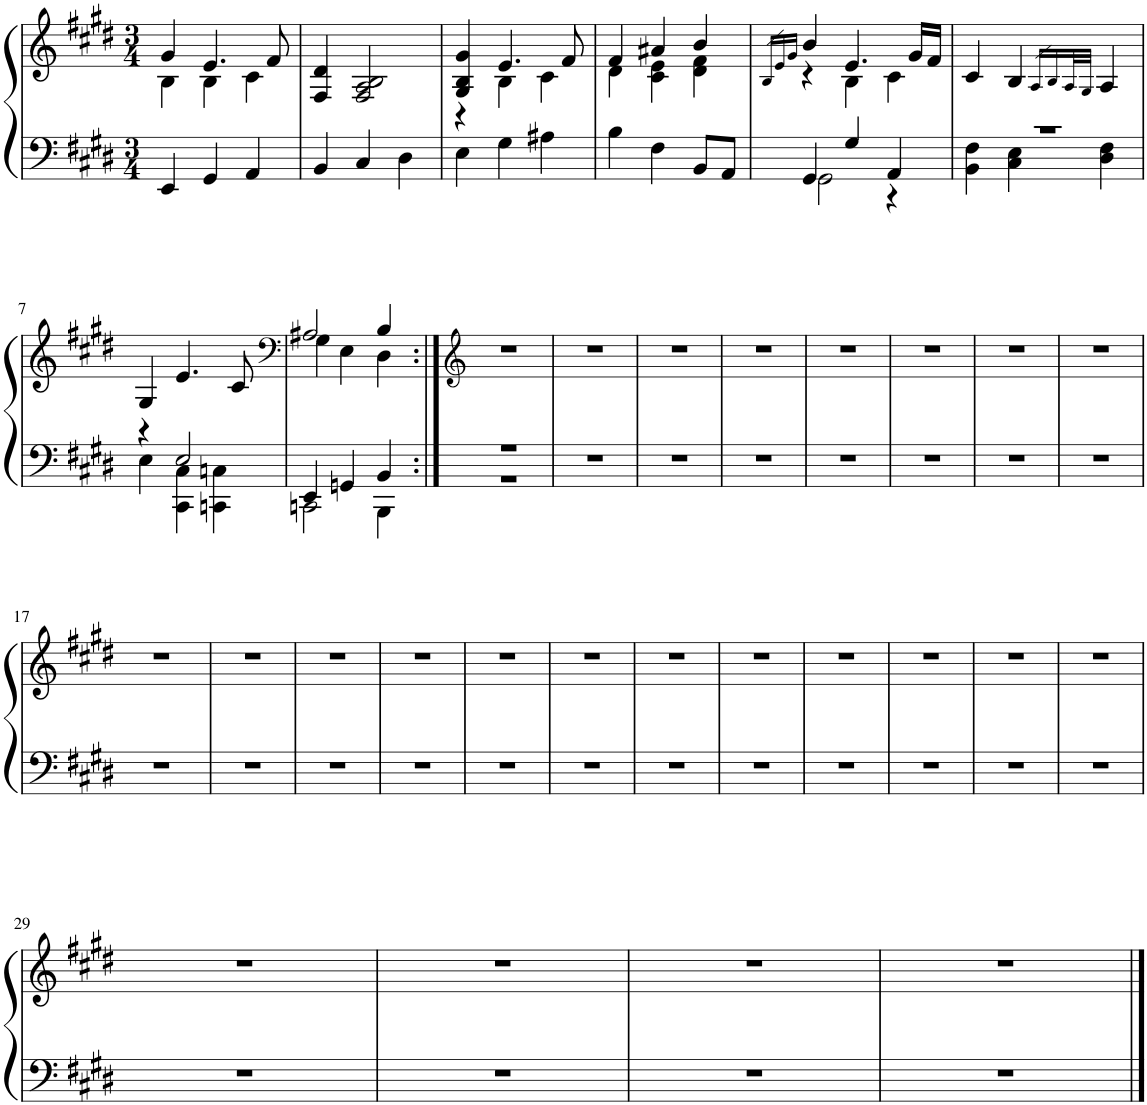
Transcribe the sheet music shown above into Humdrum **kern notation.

**kern	**kern
*part1	*part1
*staff2	*staff1
*I"Piano	*
*I'Pno.	*
*clefF4	*clefG2
*k[f#c#g#d#]	*k[f#c#g#d#]
*M3/4	*M3/4
=1	=1
*	*^
4EE/	4g#/	4B\
4GG#/	4.e/	4B\
4AA/	.	4c#\
.	8f#/	.
*	*v	*v
=2	=2
4BB/	4F#/ 4d#/
4C#/	2F#/ 2A/ 2B/
4D#\	.
=3	=3
*	*^
4E\	4G#/ 4B/ 4g#/	4r
4G#\	4.e/	4B\
4A#X\	.	4c#\
.	8f#/	.
=4	=4	=4
4B\	4f#/	4d#\
4F#\	4a#X/	4c#\ 4e\
8BB/L	4b/	4d#\ 4f#\
8AA/J	.	.
=5	=5	=5
.	16qB/LL	.
.	16qe/	.
.	16qg#/JJ	.
*^	*	*
4GG#/	2GG#\	4b/	4r
4G#/	.	4.e/	4B\
4AA/	4r	.	4c#\
.	.	16g#/LL	.
.	.	16f#/JJ	.
*	*	*v	*v
=6	=6	=6
2.r	4BB\ 4F#\	4c#/
.	4C#\ 4E\	4B/
.	.	16qA/LL
.	.	16qB/
.	.	32qA/L
.	.	32qG#/JJJ
.	4D#\ 4F#\	4A/
!!LO:LB:g=z
=7	=7	=7
4r	4E\	4G#/
2E/	4CC#\ 4C#\	4.e/
.	4CCn\ 4Cn\	.
.	.	8c#/
=8	=8	=8
*	*	*clefF4
*	*	*^
4EE/	2CCn\	2A#X/	4G#\
4GGn/	.	.	4E\
4BB/	4BBB\	4B/	4D#\
*	*	*v	*v
=9:|!	=9:|!	=9:|!
*	*	*clefG2
2.r	2.r	2.r
*v	*v	*
=10	=10
2.r	2.r
=11	=11
2.r	2.r
=12	=12
2.r	2.r
=13	=13
2.r	2.r
=14	=14
2.r	2.r
=15	=15
2.r	2.r
=16	=16
2.r	2.r
!!LO:LB:g=z
=17	=17
2.r	2.r
=18	=18
2.r	2.r
=19	=19
2.r	2.r
=20	=20
2.r	2.r
=21	=21
2.r	2.r
=22	=22
2.r	2.r
=23	=23
2.r	2.r
=24	=24
2.r	2.r
=25	=25
2.r	2.r
=26	=26
2.r	2.r
=27	=27
2.r	2.r
=28	=28
2.r	2.r
!!LO:LB:g=z
=29	=29
2.r	2.r
=30	=30
2.r	2.r
=31	=31
2.r	2.r
=32	=32
2.r	2.r
==	==
*-	*-
